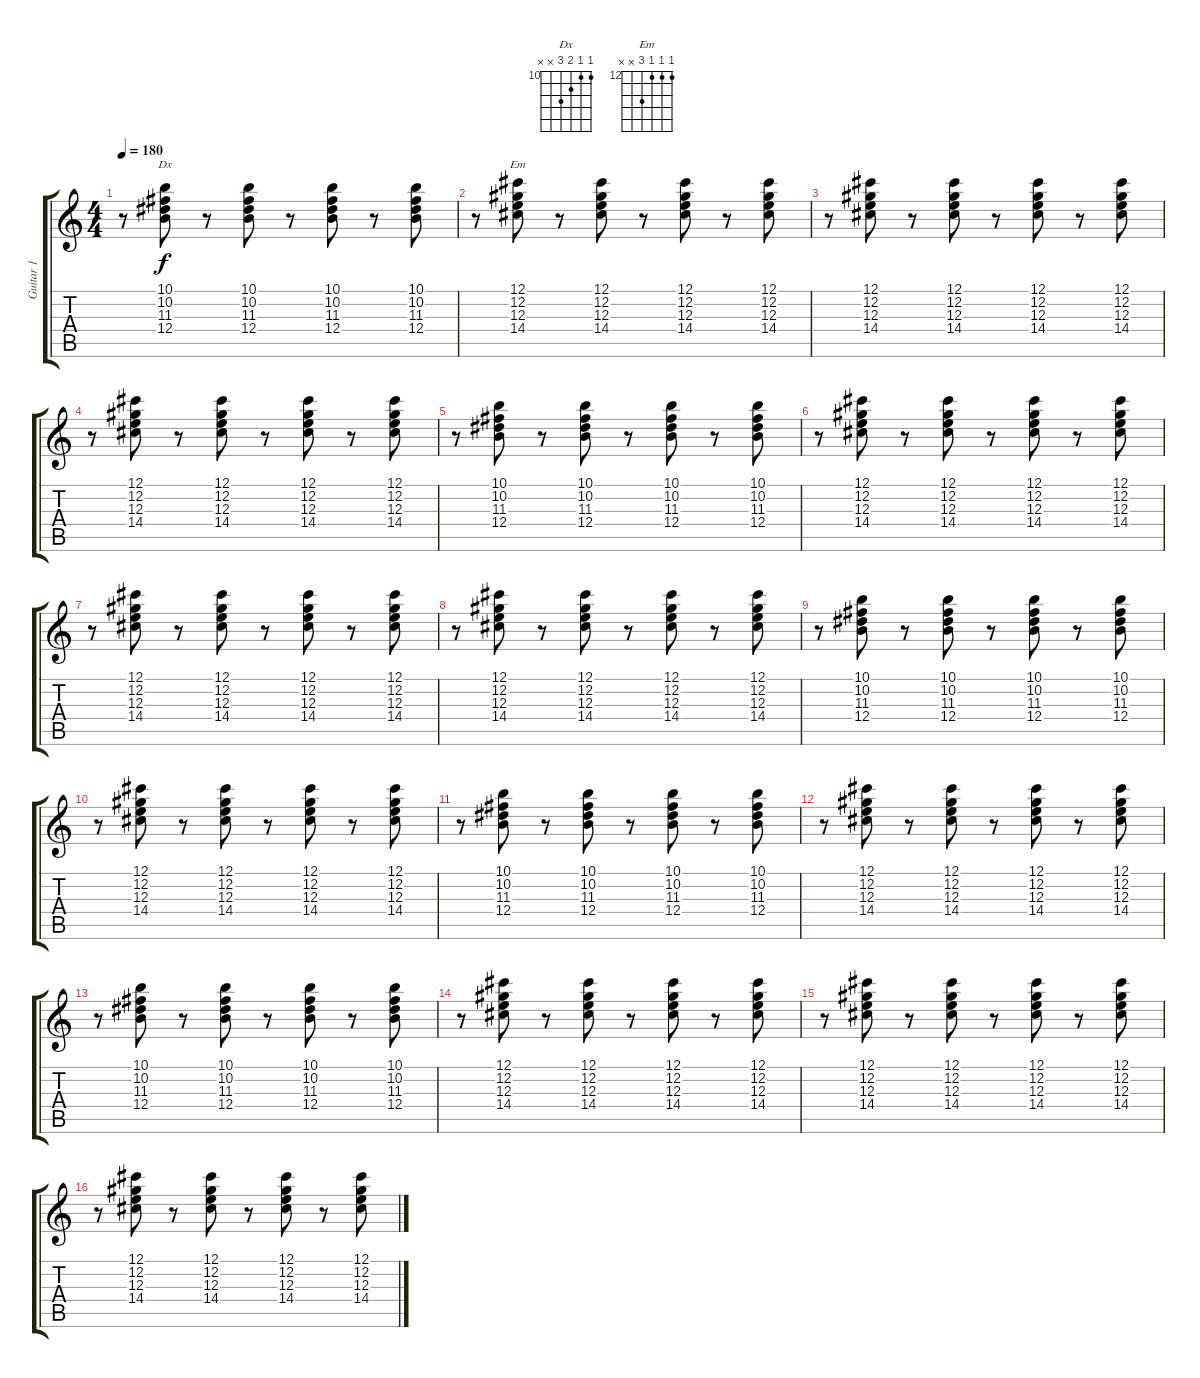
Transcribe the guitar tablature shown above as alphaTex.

\track ("Guitar 1" "Guitar 1") {instrument electricguitarclean}
\staff {score tabs}
\tuning (Db4 Ab3 E3 B2 Gb2 Db2) {hide}
\chord ("Dx" 10 10 11 12 x x) {firstfret 10}
\chord ("Em" 12 12 12 14 x x) {firstfret 12}
\ts (4 4)
\tempo 180
\clef g2
\ks c
r.8{dy f} (10.1 10.2 11.3 12.4).8{ch "Dx"} r.8 (10.1 10.2 11.3 12.4).8 r.8 (10.1 10.2 11.3 12.4).8 r.8 (10.1 10.2 11.3 12.4).8 |
r.8 (12.1 12.2 12.3 14.4).8{ch "Em"} r.8 (12.1 12.2 12.3 14.4).8 r.8 (12.1 12.2 12.3 14.4).8 r.8 (12.1 12.2 12.3 14.4).8 |
r.8 (12.1 12.2 12.3 14.4).8 r.8 (12.1 12.2 12.3 14.4).8 r.8 (12.1 12.2 12.3 14.4).8 r.8 (12.1 12.2 12.3 14.4).8 |
r.8 (12.1 12.2 12.3 14.4).8 r.8 (12.1 12.2 12.3 14.4).8 r.8 (12.1 12.2 12.3 14.4).8 r.8 (12.1 12.2 12.3 14.4).8 |
r.8 (10.1 10.2 11.3 12.4).8 r.8 (10.1 10.2 11.3 12.4).8 r.8 (10.1 10.2 11.3 12.4).8 r.8 (10.1 10.2 11.3 12.4).8 |
r.8 (12.1 12.2 12.3 14.4).8 r.8 (12.1 12.2 12.3 14.4).8 r.8 (12.1 12.2 12.3 14.4).8 r.8 (12.1 12.2 12.3 14.4).8 |
r.8 (12.1 12.2 12.3 14.4).8 r.8 (12.1 12.2 12.3 14.4).8 r.8 (12.1 12.2 12.3 14.4).8 r.8 (12.1 12.2 12.3 14.4).8 |
r.8 (12.1 12.2 12.3 14.4).8 r.8 (12.1 12.2 12.3 14.4).8 r.8 (12.1 12.2 12.3 14.4).8 r.8 (12.1 12.2 12.3 14.4).8 |
r.8 (10.1 10.2 11.3 12.4).8 r.8 (10.1 10.2 11.3 12.4).8 r.8 (10.1 10.2 11.3 12.4).8 r.8 (10.1 10.2 11.3 12.4).8 |
r.8 (12.1 12.2 12.3 14.4).8 r.8 (12.1 12.2 12.3 14.4).8 r.8 (12.1 12.2 12.3 14.4).8 r.8 (12.1 12.2 12.3 14.4).8 |
r.8 (10.1 10.2 11.3 12.4).8 r.8 (10.1 10.2 11.3 12.4).8 r.8 (10.1 10.2 11.3 12.4).8 r.8 (10.1 10.2 11.3 12.4).8 |
r.8 (12.1 12.2 12.3 14.4).8 r.8 (12.1 12.2 12.3 14.4).8 r.8 (12.1 12.2 12.3 14.4).8 r.8 (12.1 12.2 12.3 14.4).8 |
r.8 (10.1 10.2 11.3 12.4).8 r.8 (10.1 10.2 11.3 12.4).8 r.8 (10.1 10.2 11.3 12.4).8 r.8 (10.1 10.2 11.3 12.4).8 |
r.8 (12.1 12.2 12.3 14.4).8 r.8 (12.1 12.2 12.3 14.4).8 r.8 (12.1 12.2 12.3 14.4).8 r.8 (12.1 12.2 12.3 14.4).8 |
r.8 (12.1 12.2 12.3 14.4).8 r.8 (12.1 12.2 12.3 14.4).8 r.8 (12.1 12.2 12.3 14.4).8 r.8 (12.1 12.2 12.3 14.4).8 |
r.8 (12.1 12.2 12.3 14.4).8 r.8 (12.1 12.2 12.3 14.4).8 r.8 (12.1 12.2 12.3 14.4).8 r.8 (12.1 12.2 12.3 14.4).8
